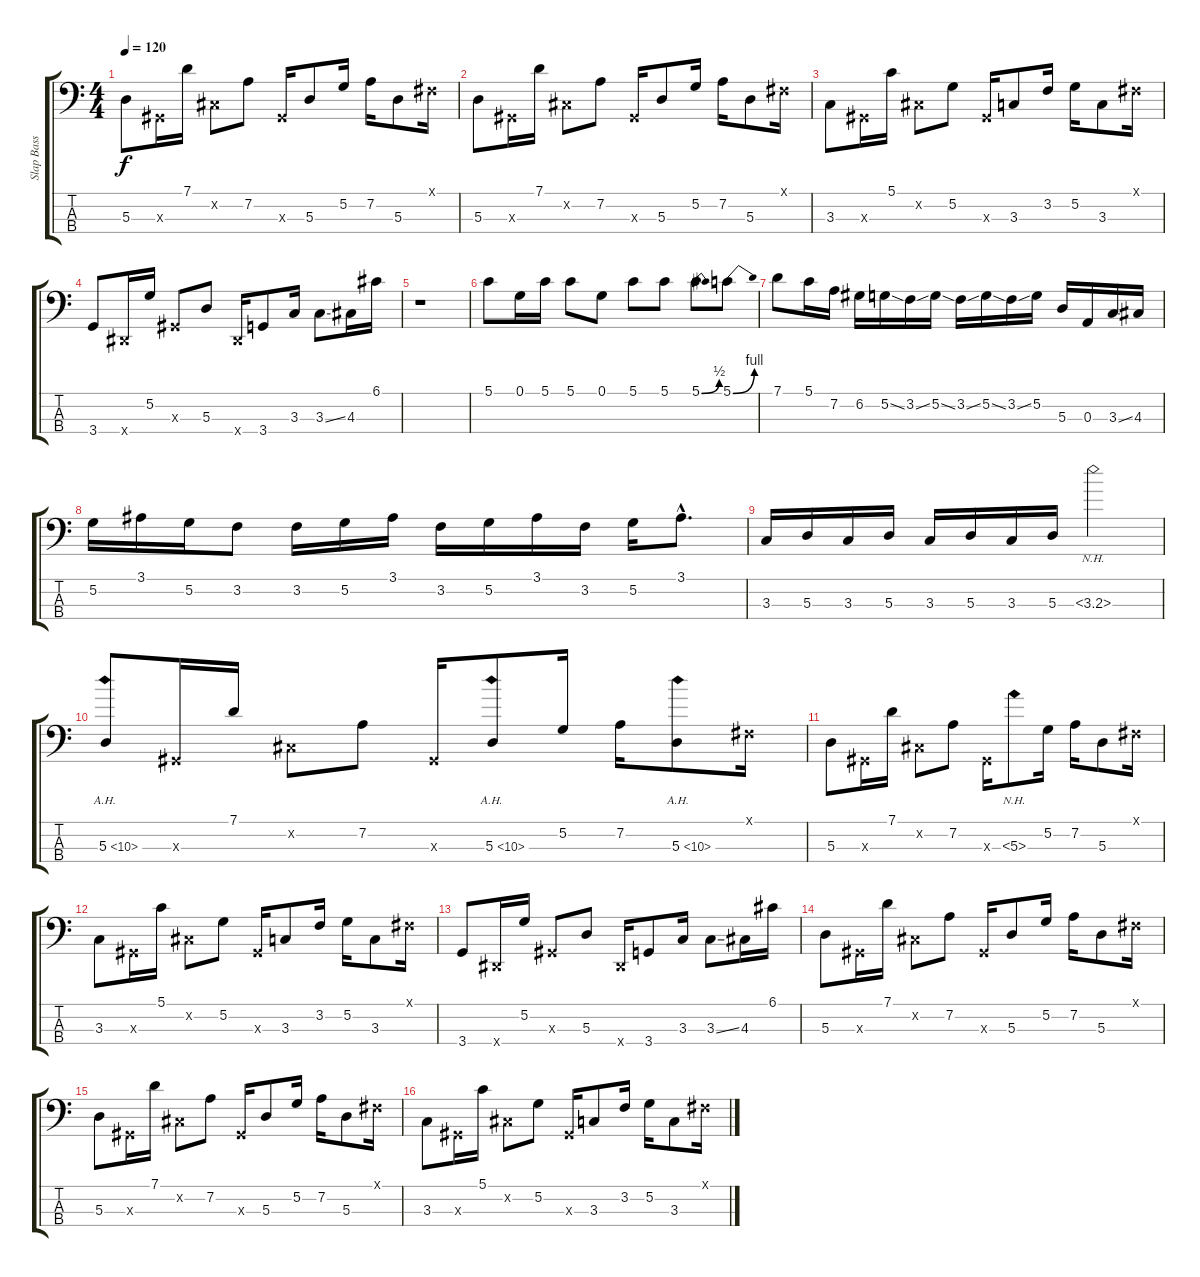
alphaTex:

\track ("Slap Bass" "Slap Bass") {instrument slapbass1}
\staff {score tabs}
\tuning (G2 D2 A1 E1) {hide}
\ts (4 4)
\tempo 120
\clef f4
\ks c
5.3.8{dy f} -1.3{x}.16 7.1.16 -1.2{x}.8 7.2.8 -1.3{x}.16 5.3.8 5.2.16 7.2.16 5.3.8 -1.1{x}.16 |
5.3.8 -1.3{x}.16 7.1.16 -1.2{x}.8 7.2.8 -1.3{x}.16 5.3.8 5.2.16 7.2.16 5.3.8 -1.1{x}.16 |
3.3.8 -1.3{x}.16 5.1.16 -1.2{x}.8 5.2.8 -1.3{x}.16 3.3.8 3.2.16 5.2.16 3.3.8 -1.1{x}.16 |
3.4.8 -1.4{x}.16 5.2.16 -1.3{x}.8 5.3.8 -1.4{x}.16 3.4.8 3.3.16 3.3{ss}.8 4.3.16 6.1.16 |
r.1 |
5.1.8{volume 16} 0.1.16 5.1.16 5.1.8 0.1.8 5.1.8 5.1.8 5.1{be (bend 0 0 60 2)}.8 5.1{be (bend 0 0 60 4)}.8 |
7.1.8 5.1.16 7.2.16 6.2.16 5.2{ss}.16 3.2{ss}.16 5.2{ss}.16 3.2{ss}.16 5.2{ss}.16 3.2{ss}.16 5.2.16 5.3.16 0.3.16 3.3{ss}.16 4.3.16 |
5.2.16 3.1.16 5.2.16 3.2.8 3.2.16 5.2.16 3.1.16 3.2.16 5.2.16 3.1.16 3.2.16 5.2.16 3.1{hac}.8{d} |
3.3.16 5.3.16 3.3.16 5.3.16 3.3.16 5.3.16 3.3.16 5.3.16 3.3{nh}.2 |
5.3{ah 5}.8{volume 14} -1.3{x}.16 7.1.16 -1.2{x}.8 7.2.8 -1.3{x}.16 5.3{ah 5}.8 5.2.16 7.2.16 5.3{ah 5}.8 -1.1{x}.16 |
5.3.8 -1.3{x}.16 7.1.16 -1.2{x}.8 7.2.8 -1.3{x}.16 5.3{nh}.8 5.2.16 7.2.16 5.3.8 -1.1{x}.16 |
3.3.8 -1.3{x}.16 5.1.16 -1.2{x}.8 5.2.8 -1.3{x}.16 3.3.8 3.2.16 5.2.16 3.3.8 -1.1{x}.16 |
3.4.8 -1.4{x}.16 5.2.16 -1.3{x}.8 5.3.8 -1.4{x}.16 3.4.8 3.3.16 3.3{ss}.8 4.3.16 6.1.16 |
5.3.8 -1.3{x}.16 7.1.16 -1.2{x}.8 7.2.8 -1.3{x}.16 5.3.8 5.2.16 7.2.16 5.3.8 -1.1{x}.16 |
5.3.8 -1.3{x}.16 7.1.16 -1.2{x}.8 7.2.8 -1.3{x}.16 5.3.8 5.2.16 7.2.16 5.3.8 -1.1{x}.16 |
3.3.8 -1.3{x}.16 5.1.16 -1.2{x}.8 5.2.8 -1.3{x}.16 3.3.8 3.2.16 5.2.16 3.3.8 -1.1{x}.16
